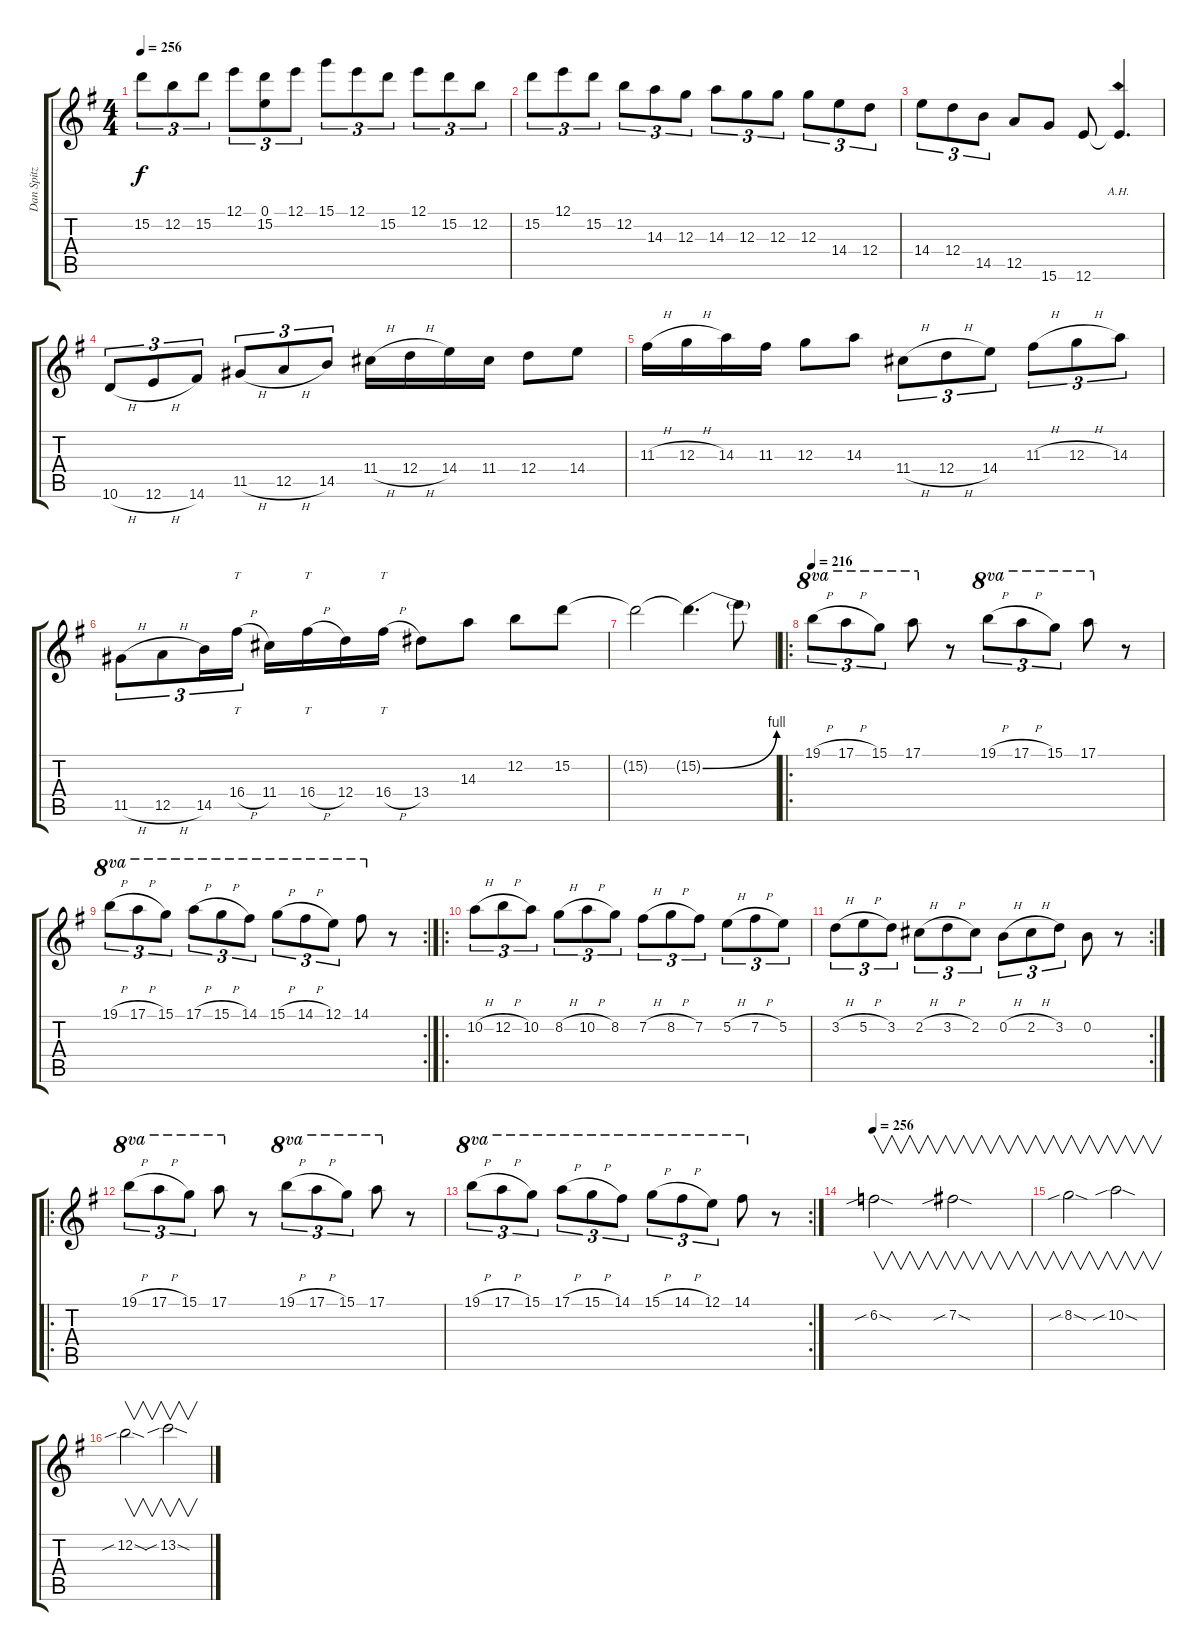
\track ("Dan Spitz" "Dan Spitz") {instrument overdrivenguitar}
\staff {score tabs}
\tuning (E4 B3 G3 D3 A2 E2) {hide}
\ts (4 4)
\tempo 256
\clef g2
\ks g
15.2.8{tu (3 2) dy f} 12.2.8{tu (3 2)} 15.2.8{tu (3 2)} 12.1.8{tu (3 2)} (0.1 15.2).8{tu (3 2)} 12.1.8{tu (3 2)} 15.1.8{tu (3 2)} 12.1.8{tu (3 2)} 15.2.8{tu (3 2)} 12.1.8{tu (3 2)} 15.2.8{tu (3 2)} 12.2.8{tu (3 2)} |
15.2.8{tu (3 2)} 12.1.8{tu (3 2)} 15.2.8{tu (3 2)} 12.2.8{tu (3 2)} 14.3.8{tu (3 2)} 12.3.8{tu (3 2)} 14.3.8{tu (3 2)} 12.3.8{tu (3 2)} 12.3.8{tu (3 2)} 12.3.8{tu (3 2)} 14.4.8{tu (3 2)} 12.4.8{tu (3 2)} |
14.4.8{tu (3 2)} 12.4.8{tu (3 2)} 14.5.8{tu (3 2)} 12.5.8 15.6.8 12.6.8 12.6{ah 19 t}.4{d} |
10.6{h}.8{tu (3 2)} 12.6{h}.8{tu (3 2)} 14.6.8{tu (3 2)} 11.5{h}.8{tu (3 2)} 12.5{h}.8{tu (3 2)} 14.5.8{tu (3 2)} 11.4{h}.16 12.4{h}.16 14.4.16 11.4.16 12.4.8 14.4.8 |
11.3{h}.16 12.3{h}.16 14.3.16 11.3.16 12.3.8 14.3.8 11.4{h}.8{tu (3 2)} 12.4{h}.8{tu (3 2)} 14.4.8{tu (3 2)} 11.3{h}.8{tu (3 2)} 12.3{h}.8{tu (3 2)} 14.3.8{tu (3 2)} |
11.5{h}.8{tu (3 2)} 12.5{h}.8{tu (3 2)} 14.5.16{tu (3 2)} 16.4{h}.16{tt tu (3 2)} 11.4.16 16.4{h}.16{tt} 12.4.16 16.4{h}.16{tt} 13.4.8 14.3.8 12.2.8 15.2.8 |
15.2{t}.2 15.2{be (bend 0 0 60 4) t}.4{d} 15.2{t}.8 |
\ro
\tempo 216
19.1{h}.8{tu (3 2) ot 8va} 17.1{h}.8{tu (3 2) ot 8va} 15.1.8{tu (3 2) ot 8va} 17.1.8{ot 8va} r.8 19.1{h}.8{tu (3 2) ot 8va} 17.1{h}.8{tu (3 2) ot 8va} 15.1.8{tu (3 2) ot 8va} 17.1.8{ot 8va} r.8 |
\rc 2
19.1{h}.8{tu (3 2) ot 8va} 17.1{h}.8{tu (3 2) ot 8va} 15.1.8{tu (3 2) ot 8va} 17.1{h}.8{tu (3 2) ot 8va} 15.1{h}.8{tu (3 2) ot 8va} 14.1.8{tu (3 2) ot 8va} 15.1{h}.8{tu (3 2) ot 8va} 14.1{h}.8{tu (3 2) ot 8va} 12.1.8{tu (3 2) ot 8va} 14.1.8{ot 8va} r.8 |
\ro
10.2{h}.8{tu (3 2)} 12.2{h}.8{tu (3 2)} 10.2.8{tu (3 2)} 8.2{h}.8{tu (3 2)} 10.2{h}.8{tu (3 2)} 8.2.8{tu (3 2)} 7.2{h}.8{tu (3 2)} 8.2{h}.8{tu (3 2)} 7.2.8{tu (3 2)} 5.2{h}.8{tu (3 2)} 7.2{h}.8{tu (3 2)} 5.2.8{tu (3 2)} |
\rc 2
3.2{h}.8{tu (3 2)} 5.2{h}.8{tu (3 2)} 3.2.8{tu (3 2)} 2.2{h}.8{tu (3 2)} 3.2{h}.8{tu (3 2)} 2.2.8{tu (3 2)} 0.2{h}.8{tu (3 2)} 2.2{h}.8{tu (3 2)} 3.2.8{tu (3 2)} 0.2.8 r.8 |
\ro
19.1{h}.8{tu (3 2) ot 8va} 17.1{h}.8{tu (3 2) ot 8va} 15.1.8{tu (3 2) ot 8va} 17.1.8{ot 8va} r.8 19.1{h}.8{tu (3 2) ot 8va} 17.1{h}.8{tu (3 2) ot 8va} 15.1.8{tu (3 2) ot 8va} 17.1.8{ot 8va} r.8 |
\rc 2
19.1{h}.8{tu (3 2) ot 8va} 17.1{h}.8{tu (3 2) ot 8va} 15.1.8{tu (3 2) ot 8va} 17.1{h}.8{tu (3 2) ot 8va} 15.1{h}.8{tu (3 2) ot 8va} 14.1.8{tu (3 2) ot 8va} 15.1{h}.8{tu (3 2) ot 8va} 14.1{h}.8{tu (3 2) ot 8va} 12.1.8{tu (3 2) ot 8va} 14.1.8{ot 8va} r.8 |
\tempo 256
6.2{sib sod}.2{v} 7.2{sib sod}.2{v} |
8.2{sib sod}.2{v} 10.2{sib sod}.2{v} |
12.2{sib sod}.2{v} 13.2{sib sod}.2{v}
